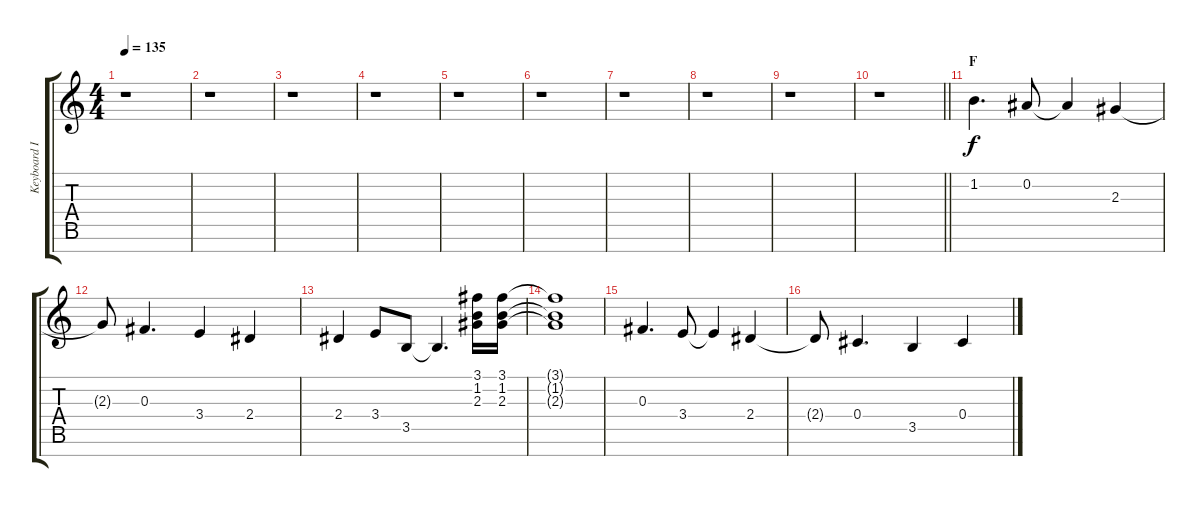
\track ("Keyboard I" "Keyboard I") {instrument acousticgrandpiano}
\staff {score tabs}
\tuning (Eb5 Bb4 Gb4 Db4 Ab3 Eb3 Bb2) {hide}
\ts (4 4)
\tempo 135
\clef g2
\ks c
r.1{dy f} |
r.1 |
r.1 |
r.1 |
r.1 |
r.1 |
r.1 |
r.1 |
r.1 |
\barLineRight lightlight
r.1 |
\section ("" "F")
1.2.4{d} 0.2.8 0.2{t}.4 2.3.4 |
2.3{t}.8 0.3.4{d} 3.4.4 2.4.4 |
2.4.4 3.4.8 3.5.8 3.5{t}.4{d} (3.1 1.2 2.3).16 (3.1 1.2 2.3).16 |
(3.1{t} 1.2{t} 2.3{t}).1 |
0.3.4{d} 3.4.8 3.4{t}.4 2.4.4 |
2.4{t}.8 0.4.4{d} 3.5.4 0.4.4
